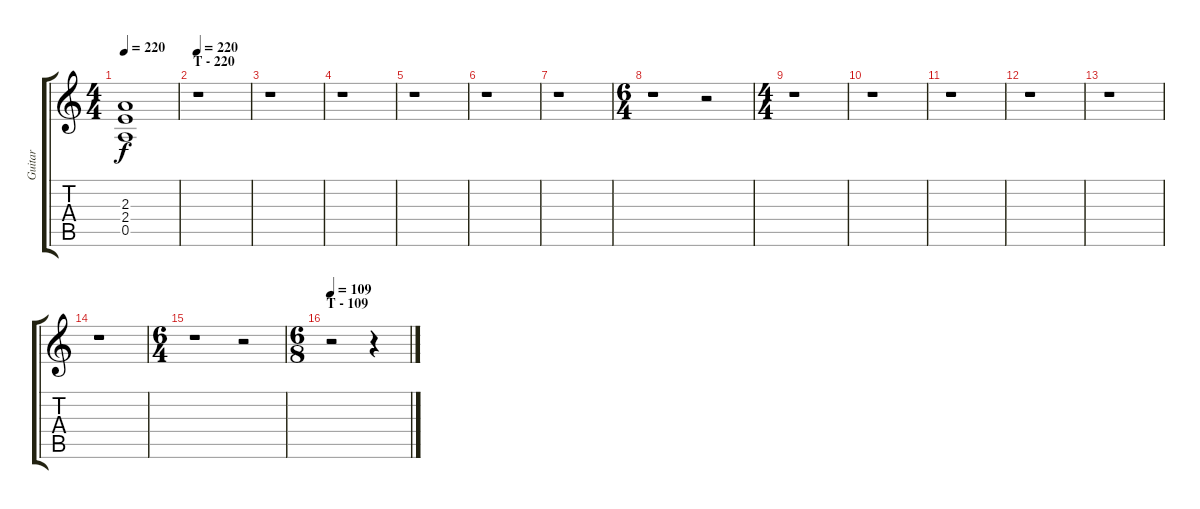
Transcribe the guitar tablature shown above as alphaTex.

\track ("Guitar" "Guitar") {instrument distortionguitar}
\staff {score tabs}
\tuning (E4 B3 G3 D3 A2 E2) {hide}
\ts (4 4)
\tempo 220
\clef g2
\ks c
(2.3{t} 2.4{t} 0.5{t}).1{dy f} |
\section ("" "T - 220")
\tempo 220
r.1 |
r.1 |
r.1 |
r.1 |
r.1 |
r.1 |
\ts (6 4)
r.1 r.2 |
\ts (4 4)
r.1 |
r.1 |
r.1 |
r.1 |
r.1 |
r.1 |
\ts (6 4)
r.1 r.2 |
\ts (6 8)
\section ("" "T - 109")
\tempo 109
r.2 r.4
